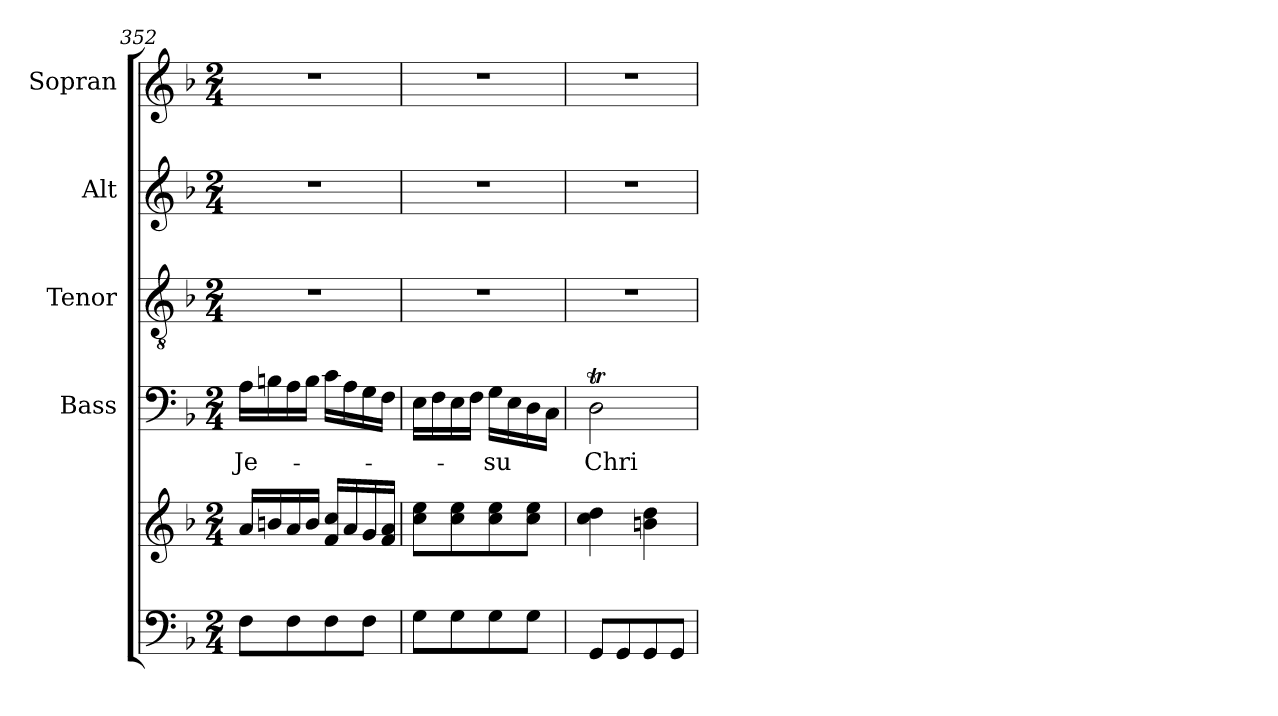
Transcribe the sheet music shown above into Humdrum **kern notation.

**kern	**kern	**kern	**text	**kern	**kern	**kern
*part5	*part5	*part4	*part4	*part3	*part2	*part1
*staff6	*staff5	*staff4	*staff4	*staff3	*staff2	*staff1
*	*	*I"Bass	*	*I"Tenor	*I"Alt	*I"Sopran
*	*	*I'B.	*	*I'T.	*I'A.	*I'S.
*clefF4	*clefG2	*clefF4	*	*clefGv2	*clefG2	*clefG2
*k[b-]	*k[b-]	*k[b-]	*	*k[b-]	*k[b-]	*k[b-]
*F:	*F:	*F:	*	*F:	*F:	*F:
*M2/4	*M2/4	*M2/4	*	*M2/4	*M2/4	*M2/4
=352	=352	=352	=352	=352	=352	=352
!	!	!	!LO:LY:b	!	!	!
8F\L	16a/LL	16A\LL	Je-	2r	2r	2r
.	16bn/	16Bn\	.	.	.	.
8F\	16a/	16A\	.	.	.	.
.	16b/JJ	16B\JJ	.	.	.	.
8F\	16f/ 16cc/LL	16c\LL	.	.	.	.
.	16a/	16A\	.	.	.	.
8F\J	16g/	16G\	.	.	.	.
.	16f/ 16a/JJ	16F\JJ	.	.	.	.
=353	=353	=353	=353	=353	=353	=353
8G\L	8cc\ 8ee\L	16E\LL	.	2r	2r	2r
.	.	16F\	.	.	.	.
8G\	8cc\ 8ee\	16E\	.	.	.	.
.	.	16F\JJ	.	.	.	.
!	!	!	!LO:LY:b	!	!	!
8G\	8cc\ 8ee\	16G\LL	-su	.	.	.
.	.	16E\	.	.	.	.
8G\J	8cc\ 8ee\J	16D\	.	.	.	.
.	.	16C\JJ	.	.	.	.
=354	=354	=354	=354	=354	=354	=354
!	!	!	!LO:LY:b	!	!	!
8GG/L	4cc\ 4dd\	2DT\	Chri-	2r	2r	2r
8GG/	.	.	.	.	.	.
8GG/	4bn\ 4dd\	.	.	.	.	.
8GG/J	.	.	.	.	.	.
=	=	=	=	=	=	=
*-	*-	*-	*-	*-	*-	*-
